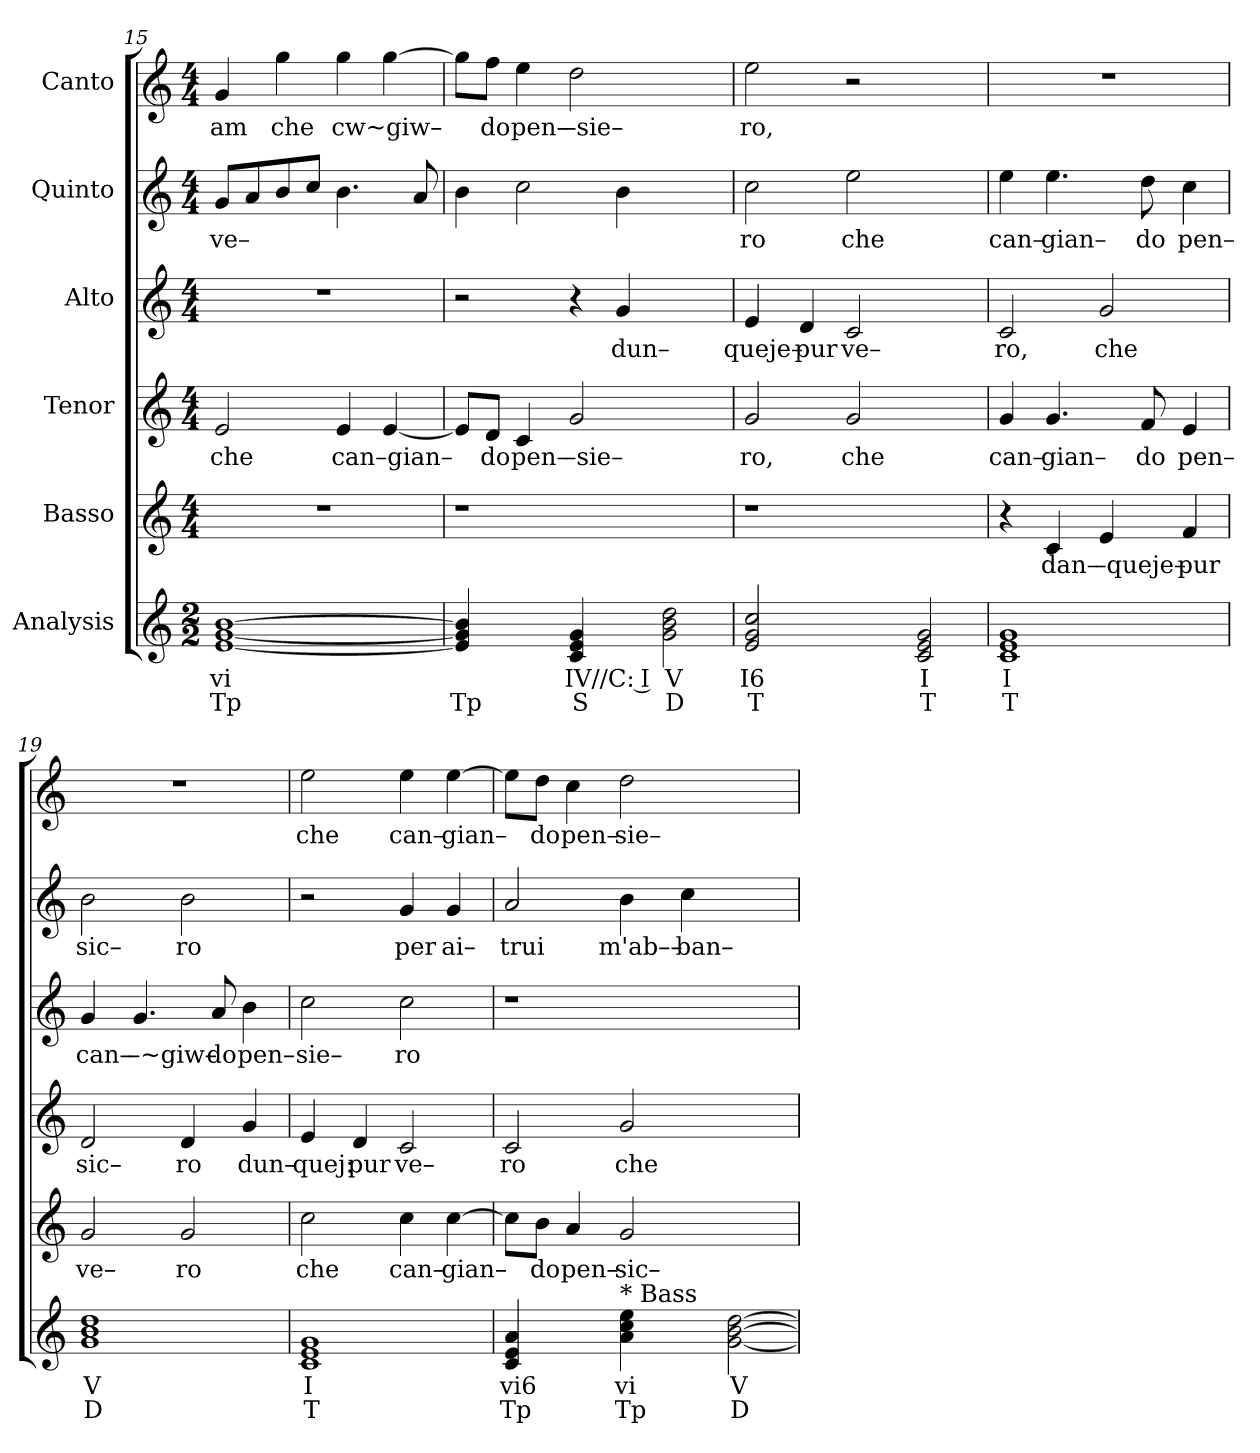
**kern	**text	**text	**kern	**text	**kern	**text	**kern	**text	**kern	**text	**kern	**text
*part6	*part6	*part6	*part5	*part5	*part4	*part4	*part3	*part3	*part2	*part2	*part1	*part1
*staff6	*staff6	*staff6	*staff5	*staff5	*staff4	*staff4	*staff3	*staff3	*staff2	*staff2	*staff1	*staff1
*I"Analysis	*	*	*I"Basso	*	*I"Tenor	*	*I"Alto	*	*I"Quinto	*	*I"Canto	*
*	*	*	*clefG2	*	*clefG2	*	*clefG2	*	*clefG2	*	*clefG2	*
*k[]	*	*	*k[]	*	*k[]	*	*k[]	*	*k[]	*	*k[]	*
*M2/2	*	*	*M4/4	*	*M4/4	*	*M4/4	*	*M4/4	*	*M4/4	*
=15	=15	=15	=15	=15	=15	=15	=15	=15	=15	=15	=15	=15
!	!	!	!	!	!	!LO:LY:b	!	!	!	!	!	!
!	!	!	!	!	!	!	!	!	!	!LO:LY:b	!	!
!	!	!	!	!	!	!	!	!	!	!	!	!LO:LY:b
[1e [1g [1b	vi	Tp	1r	.	2e/	che	1r	.	8g/L	ve–	4g/	am
.	.	.	.	.	.	.	.	.	8a/	.	.	.
!	!	!	!	!	!	!	!	!	!	!	!	!LO:LY:b
.	.	.	.	.	.	.	.	.	8b/	.	4gg\	che
.	.	.	.	.	.	.	.	.	8cc/J	.	.	.
!	!	!	!	!	!	!LO:LY:b	!	!	!	!	!	!
!	!	!	!	!	!	!	!	!	!	!	!	!LO:LY:b
.	.	.	.	.	4e/	can–gian–	.	.	4.b\	.	4gg\	cw~giw–
.	.	.	.	.	[4e/	.	.	.	.	.	[4gg\	.
.	.	.	.	.	.	.	.	.	8a/	.	.	.
=16	=16	=16	=16	=16	=16	=16	=16	=16	=16	=16	=16	=16
4e] 4g] 4b]	.	Tp	1r	.	8e/L]	.	2r	.	4b\	.	8gg\L]	.
!	!	!	!	!	!	!LO:LY:b	!	!	!	!	!	!
!	!	!	!	!	!	!	!	!	!	!	!	!LO:LY:b
.	.	.	.	.	8d/J	do	.	.	.	.	8ff\J	do
!	!	!	!	!	!	!LO:LY:b	!	!	!	!	!	!
!	!	!	!	!	!	!	!	!	!	!	!	!LO:LY:b
4ryy	.	.	.	.	4c/	pen–	.	.	2cc\	.	4ee\	pen–
!	!	!	!	!	!	!LO:LY:b	!	!	!	!	!	!
!	!	!	!	!	!	!	!	!	!	!	!	!LO:LY:b
4c 4e 4g	IV//C: I	S	.	.	2g/	–sie–	4r	.	.	.	2dd\	–sie–
!	!	!	!	!	!	!	!	!LO:LY:b	!	!	!	!
4ryy	.	.	.	.	.	.	4g/	dun–	4b\	.	.	.
2g 2b 2dd	V	D	2ryy	.	2ryy	.	2ryy	.	2ryy	.	2ryy	.
=17	=17	=17	=17	=17	=17	=17	=17	=17	=17	=17	=17	=17
!	!	!	!	!	!	!LO:LY:b	!	!	!	!	!	!
!	!	!	!	!	!	!	!	!LO:LY:b	!	!	!	!
!	!	!	!	!	!	!	!	!	!	!LO:LY:b	!	!
!	!	!	!	!	!	!	!	!	!	!	!	!LO:LY:b
2e 2g 2cc	I6	T	1r	.	2g/	ro,	4e/	queje–	2cc\	ro	2ee\	ro,
!	!	!	!	!	!	!	!	!LO:LY:b	!	!	!	!
.	.	.	.	.	.	.	4d/	pur	.	.	.	.
!	!	!	!	!	!	!LO:LY:b	!	!	!	!	!	!
!	!	!	!	!	!	!	!	!LO:LY:b	!	!	!	!
!	!	!	!	!	!	!	!	!	!	!LO:LY:b	!	!
2ryy	.	.	.	.	2g/	che	2c/	ve–	2ee\	che	2r	.
2c 2e 2g	I	T	2ryy	.	2ryy	.	2ryy	.	2ryy	.	2ryy	.
=18	=18	=18	=18	=18	=18	=18	=18	=18	=18	=18	=18	=18
!	!	!	!	!	!	!LO:LY:b	!	!	!	!	!	!
!	!	!	!	!	!	!	!	!LO:LY:b	!	!	!	!
!	!	!	!	!	!	!	!	!	!	!LO:LY:b	!	!
1c 1e 1g	I	T	4r	.	4g/	can–	2c/	ro,	4ee\	can–	1r	.
!	!	!	!	!LO:LY:b	!	!	!	!	!	!	!	!
!	!	!	!	!	!	!LO:LY:b	!	!	!	!	!	!
!	!	!	!	!	!	!	!	!	!	!LO:LY:b	!	!
.	.	.	4c/	dan–	4.g/	gian–	.	.	4.ee\	gian–	.	.
!	!	!	!	!LO:LY:b	!	!	!	!	!	!	!	!
!	!	!	!	!	!	!	!	!LO:LY:b	!	!	!	!
.	.	.	4e/	–queje–	.	.	2g/	che	.	.	.	.
!	!	!	!	!	!	!LO:LY:b	!	!	!	!	!	!
!	!	!	!	!	!	!	!	!	!	!LO:LY:b	!	!
.	.	.	.	.	8f/	do	.	.	8dd\	do	.	.
!	!	!	!	!LO:LY:b	!	!	!	!	!	!	!	!
!	!	!	!	!	!	!LO:LY:b	!	!	!	!	!	!
!	!	!	!	!	!	!	!	!	!	!LO:LY:b	!	!
.	.	.	4f/	pur	4e/	pen–	.	.	4cc\	pen–	.	.
=19	=19	=19	=19	=19	=19	=19	=19	=19	=19	=19	=19	=19
!	!	!	!	!LO:LY:b	!	!	!	!	!	!	!	!
!	!	!	!	!	!	!LO:LY:b	!	!	!	!	!	!
!	!	!	!	!	!	!	!	!LO:LY:b	!	!	!	!
!	!	!	!	!	!	!	!	!	!	!LO:LY:b	!	!
1g 1b 1dd	V	D	2g/	ve–	2d/	sic–	4g/	can–	2b\	sic–	1r	.
!	!	!	!	!	!	!	!	!LO:LY:b	!	!	!	!
.	.	.	.	.	.	.	4.g/	–~giw–	.	.	.	.
!	!	!	!	!LO:LY:b	!	!	!	!	!	!	!	!
!	!	!	!	!	!	!LO:LY:b	!	!	!	!	!	!
!	!	!	!	!	!	!	!	!	!	!LO:LY:b	!	!
.	.	.	2g/	ro	4d/	ro	.	.	2b\	ro	.	.
!	!	!	!	!	!	!	!	!LO:LY:b	!	!	!	!
.	.	.	.	.	.	.	8a/	do	.	.	.	.
!	!	!	!	!	!	!LO:LY:b	!	!	!	!	!	!
!	!	!	!	!	!	!	!	!LO:LY:b	!	!	!	!
.	.	.	.	.	4g/	dun–	4b\	pen–	.	.	.	.
=20	=20	=20	=20	=20	=20	=20	=20	=20	=20	=20	=20	=20
!	!	!	!	!LO:LY:b	!	!	!	!	!	!	!	!
!	!	!	!	!	!	!LO:LY:b	!	!	!	!	!	!
!	!	!	!	!	!	!	!	!LO:LY:b	!	!	!	!
!	!	!	!	!	!	!	!	!	!	!	!	!LO:LY:b
1c 1e 1g	I	T	2cc\	che	4e/	quej:	2cc\	sie–	2r	.	2ee\	che
!	!	!	!	!	!	!LO:LY:b	!	!	!	!	!	!
.	.	.	.	.	4d/	pur	.	.	.	.	.	.
!	!	!	!	!LO:LY:b	!	!	!	!	!	!	!	!
!	!	!	!	!	!	!LO:LY:b	!	!	!	!	!	!
!	!	!	!	!	!	!	!	!LO:LY:b	!	!	!	!
!	!	!	!	!	!	!	!	!	!	!LO:LY:b	!	!
!	!	!	!	!	!	!	!	!	!	!	!	!LO:LY:b
.	.	.	4cc\	can–	2c/	ve–	2cc\	ro	4g/	per	4ee\	can–
!	!	!	!	!LO:LY:b	!	!	!	!	!	!	!	!
!	!	!	!	!	!	!	!	!	!	!LO:LY:b	!	!
!	!	!	!	!	!	!	!	!	!	!	!	!LO:LY:b
.	.	.	[4cc\	gian–	.	.	.	.	4g/	ai–	[4ee\	gian–
=21	=21	=21	=21	=21	=21	=21	=21	=21	=21	=21	=21	=21
!	!	!	!	!	!	!LO:LY:b	!	!	!	!	!	!
!	!	!	!	!	!	!	!	!	!	!LO:LY:b	!	!
4c 4e 4a	vi6	Tp	8cc\L]	.	2c/	ro	1r	.	2a/	trui	8ee\L]	.
!	!	!	!	!LO:LY:b	!	!	!	!	!	!	!	!
!	!	!	!	!	!	!	!	!	!	!	!	!LO:LY:b
.	.	.	8b\J	do	.	.	.	.	.	.	8dd\J	do
!	!	!	!	!LO:LY:b	!	!	!	!	!	!	!	!
!	!	!	!	!	!	!	!	!	!	!	!	!LO:LY:b
4ryy	.	.	4a/	pen–	.	.	.	.	.	.	4cc\	pen–
!	!	!	!	!LO:LY:b	!	!	!	!	!	!	!	!
!	!	!	!	!	!	!LO:LY:b	!	!	!	!	!	!
!	!	!	!	!	!	!	!	!	!	!LO:LY:b	!	!
!LO:TX:a:t=* Bass	!	!	!	!	!	!	!	!	!	!	!	!
!	!	!	!	!	!	!	!	!	!	!	!	!LO:LY:b
4a 4cc 4ee	vi	Tp	2g/	sic–	2g/	che	.	.	4b\	m'ab––	2dd\	sie–
!	!	!	!	!	!	!	!	!	!	!LO:LY:b	!	!
4ryy	.	.	.	.	.	.	.	.	4cc\	ban–	.	.
[2g [2b [2dd	V	D	2ryy	.	2ryy	.	2ryy	.	2ryy	.	2ryy	.
=	=	=	=	=	=	=	=	=	=	=	=	=
*-	*-	*-	*-	*-	*-	*-	*-	*-	*-	*-	*-	*-
